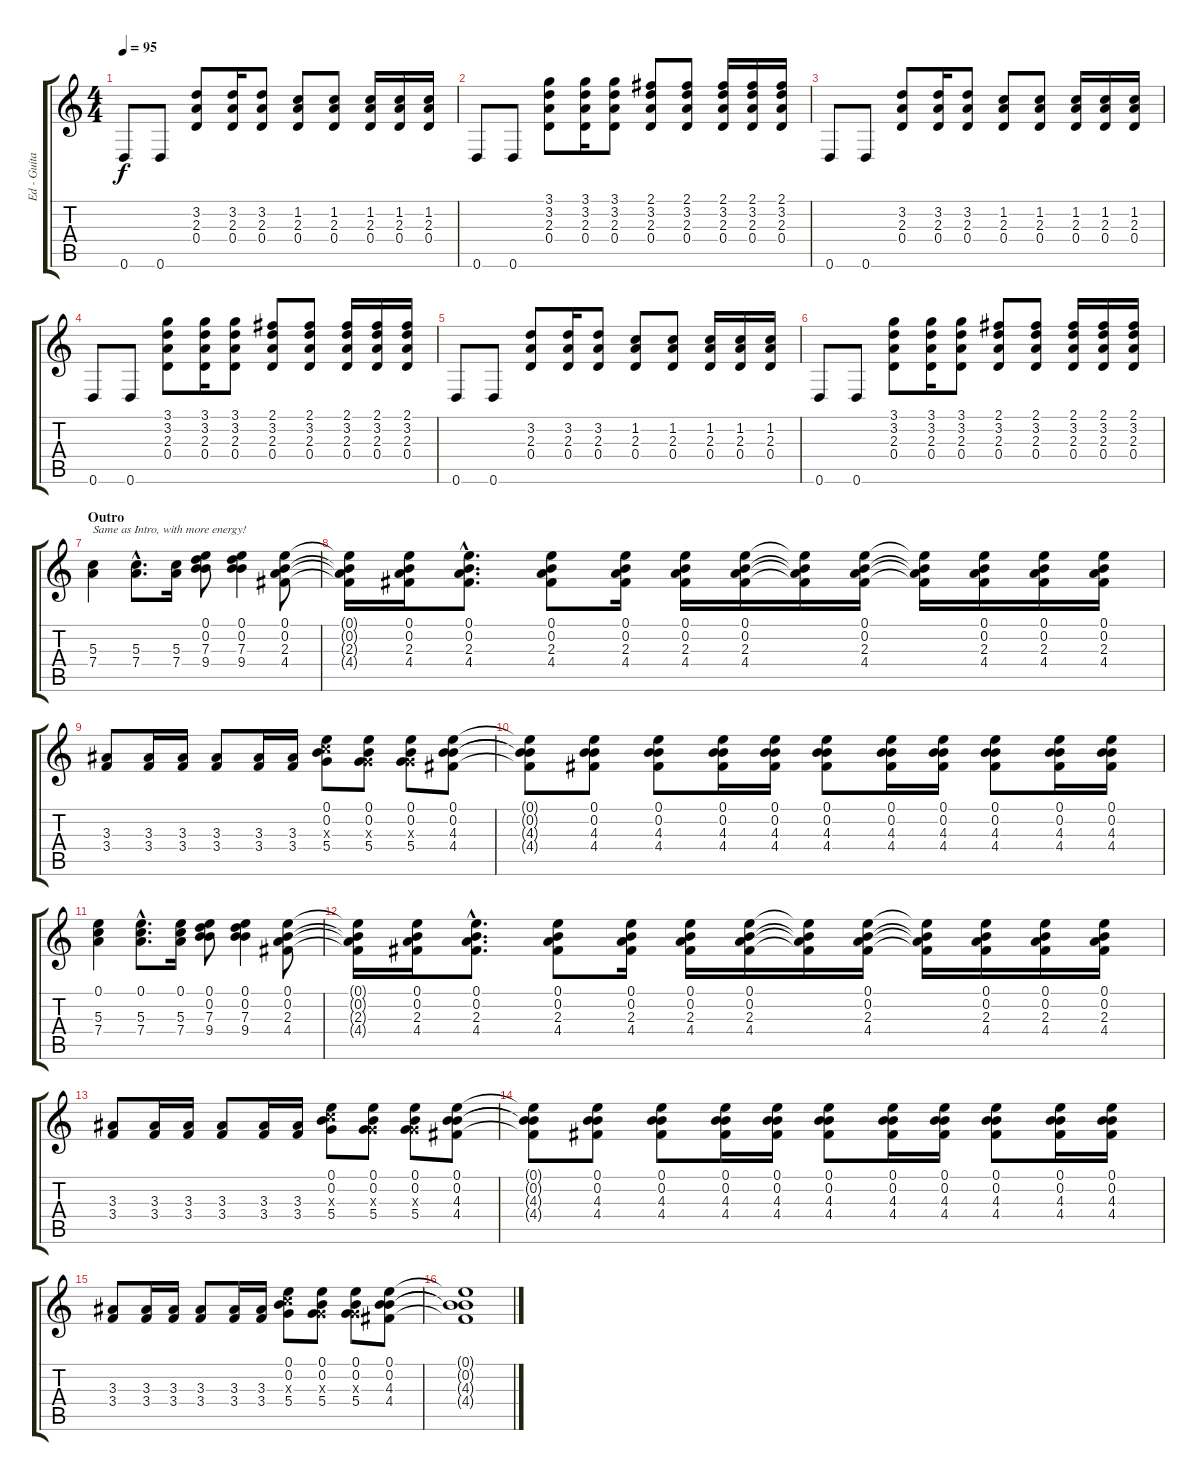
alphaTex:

\track ("Ed - Guitar" "Ed - Guita") {instrument overdrivenguitar}
\staff {score tabs}
\tuning (E4 B3 G3 D3 A2 D2) {hide}
\ts (4 4)
\tempo 95
\clef g2
\ks c
0.6.8{dy f} 0.6.8 (3.2 2.3 0.4).8 (3.2 2.3 0.4).16 (3.2 2.3 0.4).8 (1.2 2.3 0.4).8 (1.2 2.3 0.4).8 (1.2 2.3 0.4).16 (1.2 2.3 0.4).16 (1.2 2.3 0.4).16 |
0.6.8 0.6.8 (3.1 3.2 2.3 0.4).8 (3.1 3.2 2.3 0.4).16 (3.1 3.2 2.3 0.4).8 (2.1 3.2 2.3 0.4).8 (2.1 3.2 2.3 0.4).8 (2.1 3.2 2.3 0.4).16 (2.1 3.2 2.3 0.4).16 (2.1 3.2 2.3 0.4).16 |
0.6.8 0.6.8 (3.2 2.3 0.4).8 (3.2 2.3 0.4).16 (3.2 2.3 0.4).8 (1.2 2.3 0.4).8 (1.2 2.3 0.4).8 (1.2 2.3 0.4).16 (1.2 2.3 0.4).16 (1.2 2.3 0.4).16 |
0.6.8 0.6.8 (3.1 3.2 2.3 0.4).8 (3.1 3.2 2.3 0.4).16 (3.1 3.2 2.3 0.4).8 (2.1 3.2 2.3 0.4).8 (2.1 3.2 2.3 0.4).8 (2.1 3.2 2.3 0.4).16 (2.1 3.2 2.3 0.4).16 (2.1 3.2 2.3 0.4).16 |
0.6.8 0.6.8 (3.2 2.3 0.4).8 (3.2 2.3 0.4).16 (3.2 2.3 0.4).8 (1.2 2.3 0.4).8 (1.2 2.3 0.4).8 (1.2 2.3 0.4).16 (1.2 2.3 0.4).16 (1.2 2.3 0.4).16 |
0.6.8 0.6.8 (3.1 3.2 2.3 0.4).8 (3.1 3.2 2.3 0.4).16 (3.1 3.2 2.3 0.4).8 (2.1 3.2 2.3 0.4).8 (2.1 3.2 2.3 0.4).8 (2.1 3.2 2.3 0.4).16 (2.1 3.2 2.3 0.4).16 (2.1 3.2 2.3 0.4).16 |
\section ("" "Outro")
(5.3 7.4).4{txt "Same as Intro, with more energy!"} (5.3{hac} 7.4{hac}).8{d} (5.3 7.4).16 (0.1 0.2 7.3 9.4).8 (0.1 0.2 7.3 9.4).4 (0.1 0.2 2.3 4.4).8 |
(0.1{t} 0.2{t} 2.3{t} 4.4{t}).16 (0.1 0.2 2.3 4.4).16 (0.1{hac} 0.2{hac} 2.3{hac} 4.4{hac}).8{d} (0.1 0.2 2.3 4.4).8 (0.1 0.2 2.3 4.4).16 (0.1 0.2 2.3 4.4).16 (0.1 0.2 2.3 4.4).16 (0.1{t} 0.2{t} 2.3{t} 4.4{t}).16 (0.1 0.2 2.3 4.4).16 (0.1{t} 0.2{t} 2.3{t} 4.4{t}).16 (0.1 0.2 2.3 4.4).16 (0.1 0.2 2.3 4.4).16 (0.1 0.2 2.3 4.4).16 |
(3.3 3.4).8 (3.3 3.4).16 (3.3 3.4).16 (3.3 3.4).8 (3.3 3.4).16 (3.3 3.4).16 (0.1 0.2 5.3{x} 5.4).8 (0.1 0.2 0.3{x} 5.4).8 (0.1 0.2 0.3{x} 5.4).8 (0.1 0.2 4.3 4.4).8 |
(0.1{t} 0.2{t} 4.3{t} 4.4{t}).8 (0.1 0.2 4.3 4.4).8 (0.1 0.2 4.3 4.4).8 (0.1 0.2 4.3 4.4).16 (0.1 0.2 4.3 4.4).16 (0.1 0.2 4.3 4.4).8 (0.1 0.2 4.3 4.4).16 (0.1 0.2 4.3 4.4).16 (0.1 0.2 4.3 4.4).8 (0.1 0.2 4.3 4.4).16 (0.1 0.2 4.3 4.4).16 |
(0.1 5.3 7.4).4 (0.1{hac} 5.3{hac} 7.4{hac}).8{d} (0.1 5.3 7.4).16 (0.1 0.2 7.3 9.4).8 (0.1 0.2 7.3 9.4).4 (0.1 0.2 2.3 4.4).8 |
(0.1{t} 0.2{t} 2.3{t} 4.4{t}).16 (0.1 0.2 2.3 4.4).16 (0.1{hac} 0.2{hac} 2.3{hac} 4.4{hac}).8{d} (0.1 0.2 2.3 4.4).8 (0.1 0.2 2.3 4.4).16 (0.1 0.2 2.3 4.4).16 (0.1 0.2 2.3 4.4).16 (0.1{t} 0.2{t} 2.3{t} 4.4{t}).16 (0.1 0.2 2.3 4.4).16 (0.1{t} 0.2{t} 2.3{t} 4.4{t}).16 (0.1 0.2 2.3 4.4).16 (0.1 0.2 2.3 4.4).16 (0.1 0.2 2.3 4.4).16 |
(3.3 3.4).8 (3.3 3.4).16 (3.3 3.4).16 (3.3 3.4).8 (3.3 3.4).16 (3.3 3.4).16 (0.1 0.2 5.3{x} 5.4).8 (0.1 0.2 0.3{x} 5.4).8 (0.1 0.2 0.3{x} 5.4).8 (0.1 0.2 4.3 4.4).8 |
(0.1{t} 0.2{t} 4.3{t} 4.4{t}).8 (0.1 0.2 4.3 4.4).8 (0.1 0.2 4.3 4.4).8 (0.1 0.2 4.3 4.4).16 (0.1 0.2 4.3 4.4).16 (0.1 0.2 4.3 4.4).8 (0.1 0.2 4.3 4.4).16 (0.1 0.2 4.3 4.4).16 (0.1 0.2 4.3 4.4).8 (0.1 0.2 4.3 4.4).16 (0.1 0.2 4.3 4.4).16 |
(3.3 3.4).8 (3.3 3.4).16 (3.3 3.4).16 (3.3 3.4).8 (3.3 3.4).16 (3.3 3.4).16 (0.1 0.2 5.3{x} 5.4).8 (0.1 0.2 0.3{x} 5.4).8 (0.1 0.2 0.3{x} 5.4).8 (0.1 0.2 4.3 4.4).8 |
(0.1{t} 0.2{t} 4.3{t} 4.4{t}).1
